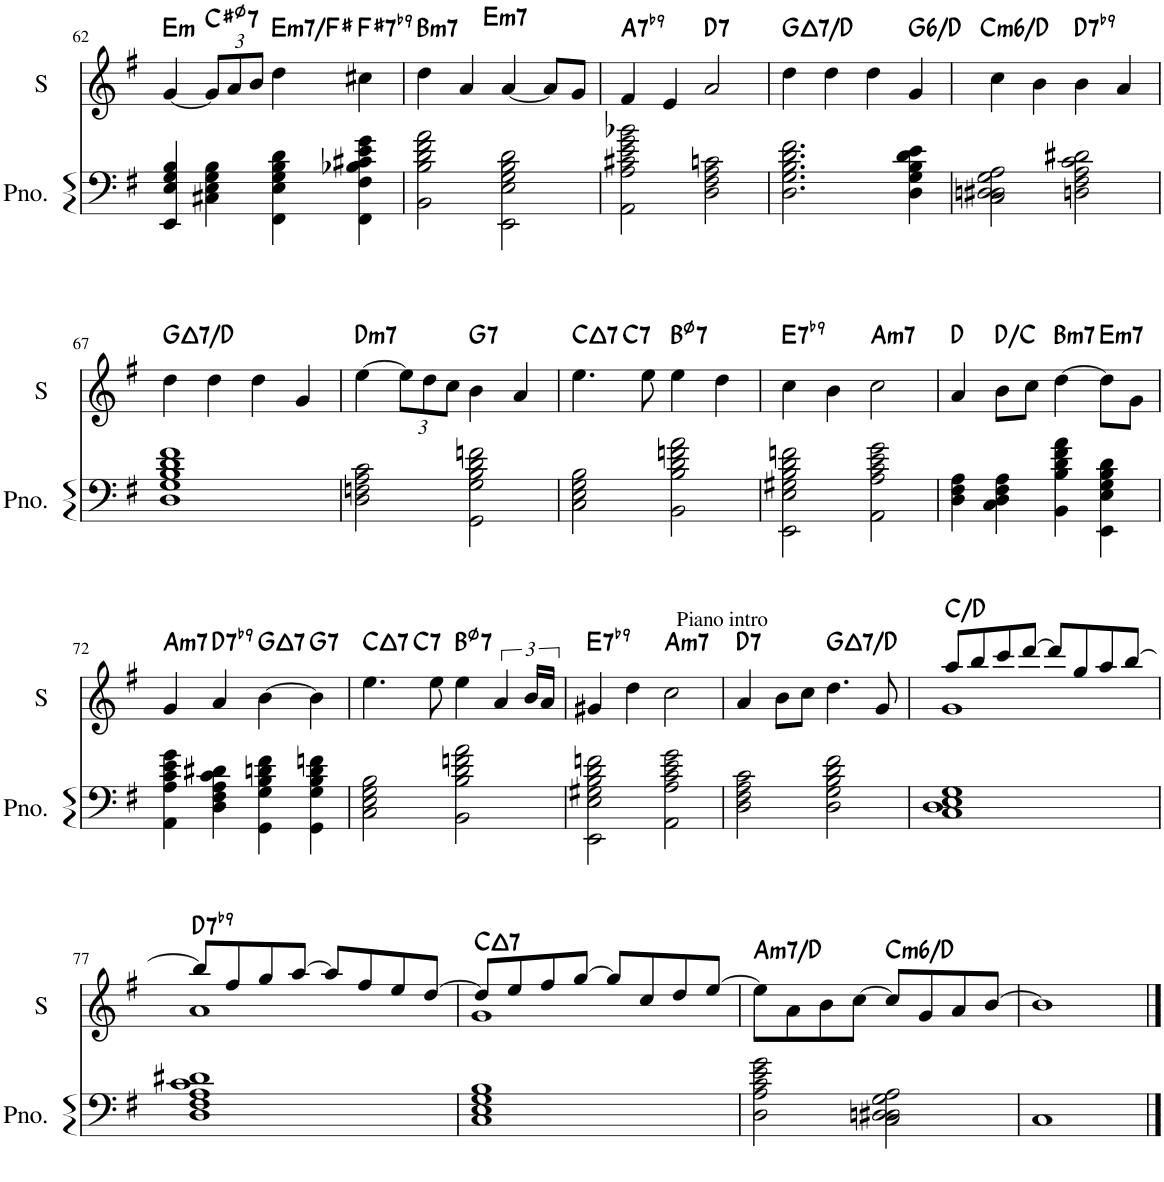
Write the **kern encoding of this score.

**kern	**kern	**harte
*part2	*part1	*part1
*staff2	*staff1	*
*I"Piano	*I"Soprano	*
*I'Pno.	*I'S	*
!!LO:PB:g=z
*clefF4	*clefG2	*
*k[f#]	*k[f#]	*
*M4/4	*M4/4	*
=62	=62	=62
!	!	!LO:H:kt=m
4EE/ 4E/ 4G/ 4B/	[4g/	E:min
*	*Xbrackettup	*
!	!	!LO:H:kt=7
4C#X\ 4E\ 4G\ 4B\	12g/L]	C#:hdim7
.	12a/	.
.	12b/J	.
!	!	!LO:H:kt=m7
4FF#\ 4E\ 4G\ 4B\ 4d\	4dd\	E:min7/2
!	!	!LO:H:kt=7
4FF#\ 4F#\ 4B-X\ 4c#X\ 4e\ 4g\	4cc#X\	F#:7(b9)
=63	=63	=63
!	!	!LO:H:kt=m7
2BB\ 2B\ 2d\ 2f#\ 2a\	4dd\	B:min7
.	4a/	.
!	!	!LO:H:kt=m7
2EE\ 2E\ 2G\ 2B\ 2d\	[4a/	E:min7
.	8a/L]	.
.	8g/J	.
=64	=64	=64
!	!	!LO:H:kt=7
2AA\ 2A\ 2c#X\ 2e\ 2g\ 2b-X\	4f#/	A:7(b9)
.	4e/	.
!	!	!LO:H:kt=7
2D\ 2F#\ 2A\ 2cn\	2a/	D:7
=65	=65	=65
!	!	!LO:H:kt=7
2.D\ 2.G\ 2.B\ 2.d\ 2.f#\	4dd\	G:maj7/5
.	4dd\	.
.	4dd\	.
!	!	!LO:H:kt=6
4D\ 4G\ 4B\ 4d\ 4e\	4g/	G:maj6/5
=66	=66	=66
!	!	!LO:H:kt=m6
2C\ 2Dn\ 2D#X\ 2G\ 2A\	4cc\	C:min6/2
.	4b\	.
!	!	!LO:H:kt=7
2Dn\ 2F#\ 2A\ 2c\ 2d#X\	4b\	D:7(b9)
.	4a/	.
!!LO:LB:g=z
=67	=67	=67
!	!	!LO:H:kt=7
1D 1G 1B 1d 1f#	4dd\	G:maj7/5
.	4dd\	.
.	4dd\	.
.	4g/	.
=68	=68	=68
!	!	!LO:H:kt=m7
2D\ 2Fn\ 2A\ 2c\	[4ee\	D:min7
.	12ee\L]	.
.	12dd\	.
.	12cc\J	.
!	!	!LO:H:kt=7
2GG\ 2G\ 2B\ 2d\ 2fn\	4b\	G:7
.	4a/	.
=69	=69	=69
!	!	!LO:H:kt=7
*	*^	*
2C\ 2E\ 2G\ 2B\	4.ee\	4ryy	C:maj7
!	!	!	!LO:H:kt=7
.	.	2.ryy	C:7
.	8ee\	.	.
!	!	!	!LO:H:kt=7
2BB\ 2B\ 2d\ 2fn\ 2a\	4ee\	.	B:hdim7
.	4dd\	.	.
=70	=70	=70	=70
!	!	!	!LO:H:kt=7
*	*v	*v	*
2EE\ 2E\ 2G#X\ 2B\ 2d\ 2fn\	4cc\	E:7(b9)
.	4b\	.
!	!	!LO:H:kt=m7
2AA\ 2A\ 2c\ 2e\ 2g\	2cc\	A:min7
=71	=71	=71
4D\ 4F#\ 4A\	4a/	D:maj
4C\ 4D\ 4F#\ 4A\	8b\L	D:maj/b7
.	8cc\J	.
!	!	!LO:H:kt=m7
4BB\ 4B\ 4d\ 4f#\ 4a\	[4dd\	B:min7
!	!	!LO:H:kt=m7
4EE\ 4E\ 4G\ 4B\ 4d\	8dd\L]	E:min7
.	8g\J	.
!!LO:LB:g=z
=72	=72	=72
!	!	!LO:H:kt=m7
4AA\ 4A\ 4c\ 4e\ 4g\	4g/	A:min7
!	!	!LO:H:kt=7
4D\ 4F#\ 4A\ 4c\ 4d#X\	4a/	D:7(b9)
!	!	!LO:H:kt=7
4GG\ 4G\ 4B\ 4dn\ 4f#\	[4b\	G:maj7
!	!	!LO:H:kt=7
4GG\ 4G\ 4B\ 4d\ 4fn\	4b\]	G:7
=73	=73	=73
!	!	!LO:H:kt=7
*	*^	*
2C\ 2E\ 2G\ 2B\	4.ee\	4ryy	C:maj7
!	!	!	!LO:H:kt=7
.	.	2.ryy	C:7
.	8ee\	.	.
!	!	!	!LO:H:kt=7
2BB\ 2B\ 2d\ 2fn\ 2a\	4ee\	.	B:hdim7
*	*brackettup	*	*
.	6a/	.	.
.	24b/LL	.	.
.	24a/JJ	.	.
=74	=74	=74	=74
!	!	!	!LO:H:kt=7
*	*v	*v	*
2EE\ 2E\ 2G#X\ 2B\ 2d\ 2fn\	4g#X/	E:7(b9)
.	4dd\	.
!	!	!LO:H:kt=m7
2AA\ 2A\ 2c\ 2e\ 2g\	2cc\	A:min7
=75	=75	=75
!	!LO:TX:a:t=Piano intro	!LO:H:kt=7
2D\ 2F#\ 2A\ 2c\	4a/	D:7
.	8b\L	.
.	8cc\J	.
!	!	!LO:H:kt=7
2D\ 2G\ 2B\ 2d\ 2f#\	4.dd\	G:maj7/5
.	8g/	.
=76	=76	=76
*	*^	*
1C 1D 1E 1G	8aa/L	1g	C:maj/2
.	8bb/	.	.
.	8ccc/	.	.
.	[8ddd/J	.	.
.	8ddd/L]	.	.
.	8gg/	.	.
.	8aa/	.	.
.	[8bb/J	.	.
!!LO:LB:g=z	!!
=77	=77	=77	=77
!	!	!	!LO:H:kt=7
1D 1F# 1A 1c 1d#X	8bb/L]	1a	D:7(b9)
.	8ff#/	.	.
.	8gg/	.	.
.	[8aa/J	.	.
.	8aa/L]	.	.
.	8ff#/	.	.
.	8ee/	.	.
.	[8dd/J	.	.
=78	=78	=78	=78
!	!	!	!LO:H:kt=7
1C 1E 1G 1B	8dd/L]	1g	C:maj7
.	8ee/	.	.
.	8ff#/	.	.
.	[8gg/J	.	.
.	8gg/L]	.	.
.	8cc/	.	.
.	8dd/	.	.
.	[8ee/J	.	.
*	*v	*v	*
=79	=79	=79
!	!	!LO:H:kt=m7
2D\ 2A\ 2c\ 2e\ 2g\	8ee\L]	A:min7/4
.	8a\	.
.	8b\	.
.	[8cc\J	.
!	!	!LO:H:kt=m6
2C\ 2Dn\ 2D#X\ 2G\ 2A\	8cc/L]	C:min6/2
.	8g/	.
.	8a/	.
.	[8b/J	.
=80	=80	=80
1C	1b]	.
==	==	==
*-	*-	*-
